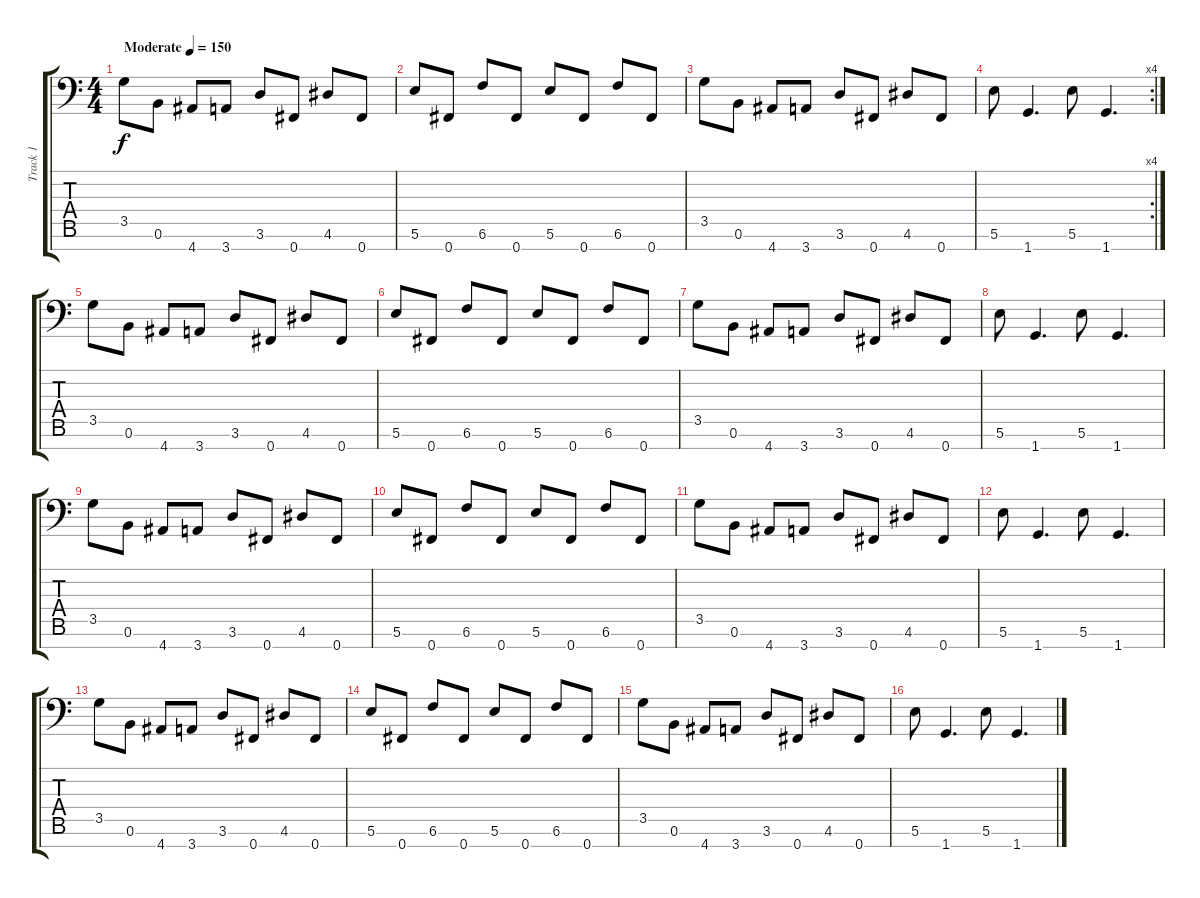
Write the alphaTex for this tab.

\track ("Track 1" "Track 1") {instrument distortionguitar}
\staff {score tabs}
\tuning (B3 G3 D3 A2 E2 B1 Gb1) {hide}
\ts (4 4)
\tempo (150 "Moderate")
\clef f4
\ks c
3.5.8{dy f instrument distortionguitar} 0.6.8 4.7.8 3.7.8 3.6.8 0.7.8 4.6.8 0.7.8 |
5.6.8 0.7.8 6.6.8 0.7.8 5.6.8 0.7.8 6.6.8 0.7.8 |
3.5.8 0.6.8 4.7.8 3.7.8 3.6.8 0.7.8 4.6.8 0.7.8 |
\rc 4
5.6.8 1.7.4{d} 5.6.8 1.7.4{d} |
3.5.8 0.6.8 4.7.8 3.7.8 3.6.8 0.7.8 4.6.8 0.7.8 |
5.6.8 0.7.8 6.6.8 0.7.8 5.6.8 0.7.8 6.6.8 0.7.8 |
3.5.8 0.6.8 4.7.8 3.7.8 3.6.8 0.7.8 4.6.8 0.7.8 |
5.6.8 1.7.4{d} 5.6.8 1.7.4{d} |
3.5.8 0.6.8 4.7.8 3.7.8 3.6.8 0.7.8 4.6.8 0.7.8 |
5.6.8 0.7.8 6.6.8 0.7.8 5.6.8 0.7.8 6.6.8 0.7.8 |
3.5.8 0.6.8 4.7.8 3.7.8 3.6.8 0.7.8 4.6.8 0.7.8 |
5.6.8 1.7.4{d} 5.6.8 1.7.4{d} |
3.5.8 0.6.8 4.7.8 3.7.8 3.6.8 0.7.8 4.6.8 0.7.8 |
5.6.8 0.7.8 6.6.8 0.7.8 5.6.8 0.7.8 6.6.8 0.7.8 |
3.5.8 0.6.8 4.7.8 3.7.8 3.6.8 0.7.8 4.6.8 0.7.8 |
5.6.8 1.7.4{d} 5.6.8 1.7.4{d}
